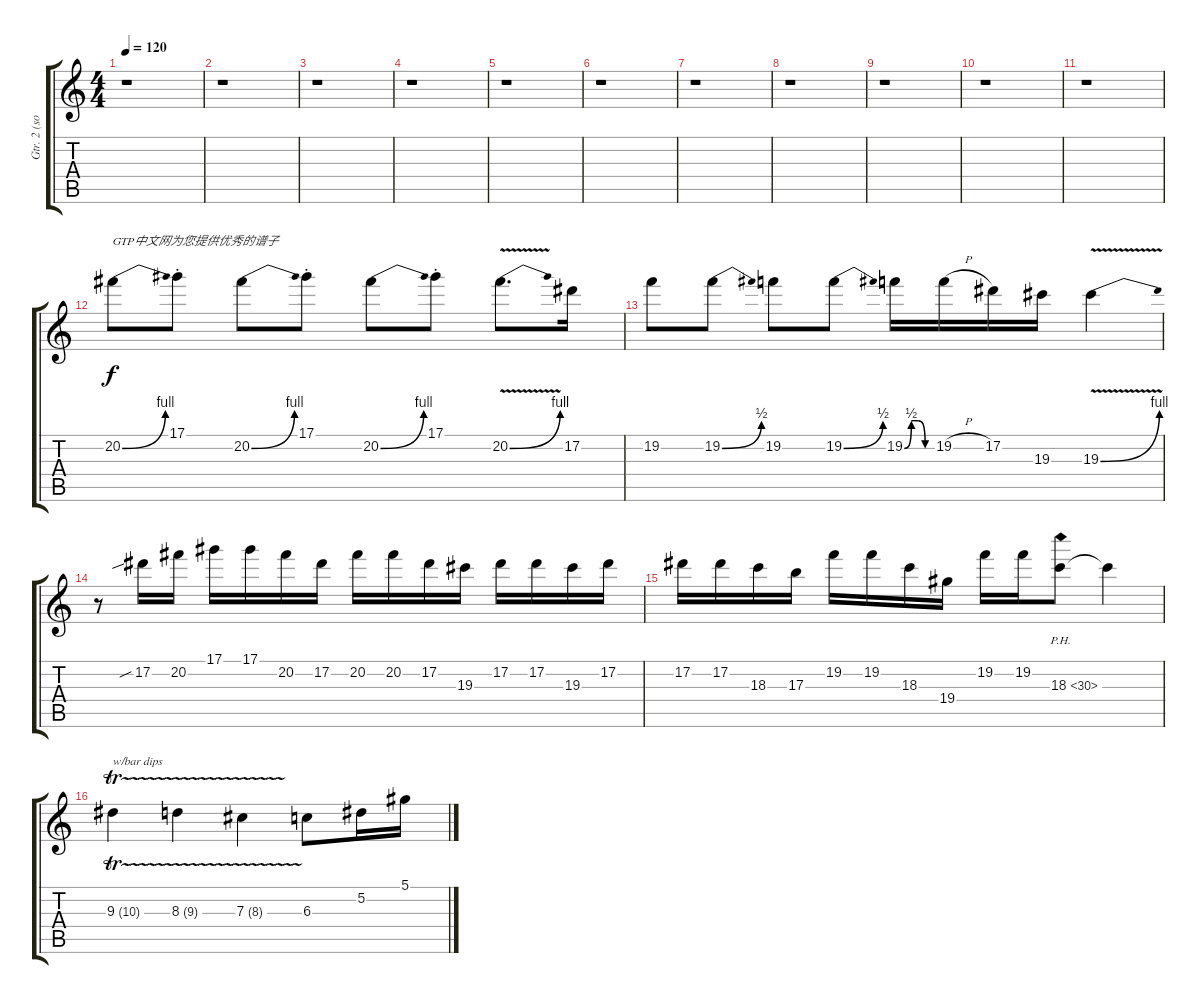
\track ("Gtr. 2 (solo)" "Gtr. 2 (so") {instrument distortionguitar}
\staff {score tabs}
\tuning (Eb4 Bb3 Gb3 Db3 Ab2 Eb2) {hide}
\ts (4 4)
\tempo 120
\clef g2
\ks c
r.1{dy f} |
r.1 |
r.1 |
r.1 |
r.1 |
r.1 |
r.1 |
r.1 |
r.1 |
r.1 |
r.1 |
20.2{be (bend 0 0 60 4)}.8{txt "GTP中文网为您提供优秀的谱子"} 17.1{st}.8 20.2{be (bend 0 0 60 4)}.8 17.1{st}.8 20.2{be (bend 0 0 60 4)}.8 17.1{st}.8 20.2{be (bend 0 0 60 4) v}.8{d} 17.2.16 |
19.2.8 19.2{be (bend 0 0 60 2)}.8 19.2.8 19.2{be (bend 0 0 60 2)}.8 19.2{be (custom 0 0 15 2 30 2 45 0 60 0)}.16 19.2{h}.16 17.2.16 19.3.16 19.3{be (bend 0 0 60 4) v}.4 |
r.8 17.2{sib}.16 20.2.16 17.1.16 17.1.16 20.2.16 17.2.16 20.2.16 20.2.16 17.2.16 19.3.16 17.2.16 17.2.16 19.3.16 17.2.16 |
17.2.16 17.2.16 18.3.16 17.3.16 19.2.16 19.2.16 18.3.16 19.4.16 19.2.16 19.2.16 18.3{ph 12}.8 18.3{t}.4 |
9.3{tr (10 32)}.4{txt "w/bar dips"} 8.3{tr (9 32)}.4 7.3{tr (8 32)}.4 6.3.8 5.2.16 5.1.16
